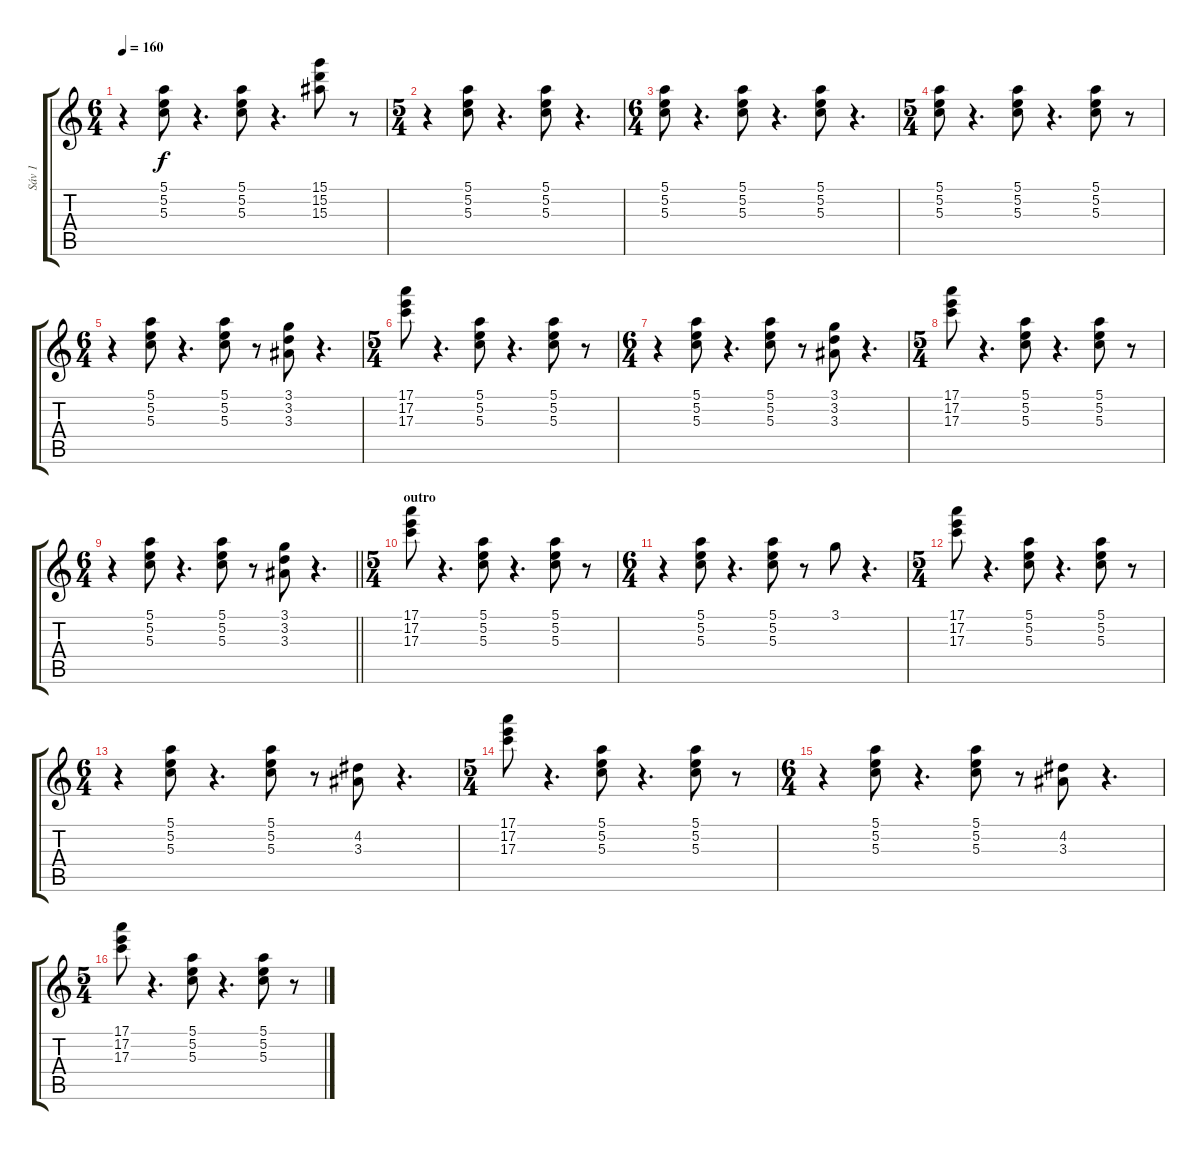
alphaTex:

\track ("Sáv 1" "Sáv 1") {instrument overdrivenguitar}
\staff {score tabs}
\tuning (E4 B3 G3 D3 A2 E2) {hide}
\ts (6 4)
\tempo 160
\clef g2
\ks c
r.4{dy f} (5.1 5.2 5.3).8 r.4{d} (5.1 5.2 5.3).8 r.4{d} (15.1 15.2 15.3).8 r.8 |
\ts (5 4)
r.4 (5.1 5.2 5.3).8 r.4{d} (5.1 5.2 5.3).8 r.4{d} |
\ts (6 4)
(5.1 5.2 5.3).8 r.4{d} (5.1 5.2 5.3).8 r.4{d} (5.1 5.2 5.3).8 r.4{d} |
\ts (5 4)
(5.1 5.2 5.3).8 r.4{d} (5.1 5.2 5.3).8 r.4{d} (5.1 5.2 5.3).8 r.8 |
\ts (6 4)
r.4 (5.1 5.2 5.3).8 r.4{d} (5.1 5.2 5.3).8 r.8 (3.1 3.2 3.3).8 r.4{d} |
\ts (5 4)
(17.1 17.2 17.3).8 r.4{d} (5.1 5.2 5.3).8 r.4{d} (5.1 5.2 5.3).8 r.8 |
\ts (6 4)
r.4 (5.1 5.2 5.3).8 r.4{d} (5.1 5.2 5.3).8 r.8 (3.1 3.2 3.3).8 r.4{d} |
\ts (5 4)
(17.1 17.2 17.3).8 r.4{d} (5.1 5.2 5.3).8 r.4{d} (5.1 5.2 5.3).8 r.8 |
\ts (6 4)
\barLineRight lightlight
r.4 (5.1 5.2 5.3).8 r.4{d} (5.1 5.2 5.3).8 r.8 (3.1 3.2 3.3).8 r.4{d} |
\ts (5 4)
\section ("" "outro")
(17.1 17.2 17.3).8 r.4{d} (5.1 5.2 5.3).8 r.4{d} (5.1 5.2 5.3).8 r.8 |
\ts (6 4)
r.4 (5.1 5.2 5.3).8 r.4{d} (5.1 5.2 5.3).8 r.8 3.1.8 r.4{d} |
\ts (5 4)
(17.1 17.2 17.3).8 r.4{d} (5.1 5.2 5.3).8 r.4{d} (5.1 5.2 5.3).8 r.8 |
\ts (6 4)
r.4 (5.1 5.2 5.3).8 r.4{d} (5.1 5.2 5.3).8 r.8 (4.2 3.3).8 r.4{d} |
\ts (5 4)
(17.1 17.2 17.3).8 r.4{d} (5.1 5.2 5.3).8 r.4{d} (5.1 5.2 5.3).8 r.8 |
\ts (6 4)
r.4 (5.1 5.2 5.3).8 r.4{d} (5.1 5.2 5.3).8 r.8 (4.2 3.3).8 r.4{d} |
\ts (5 4)
(17.1 17.2 17.3).8 r.4{d} (5.1 5.2 5.3).8 r.4{d} (5.1 5.2 5.3).8 r.8
